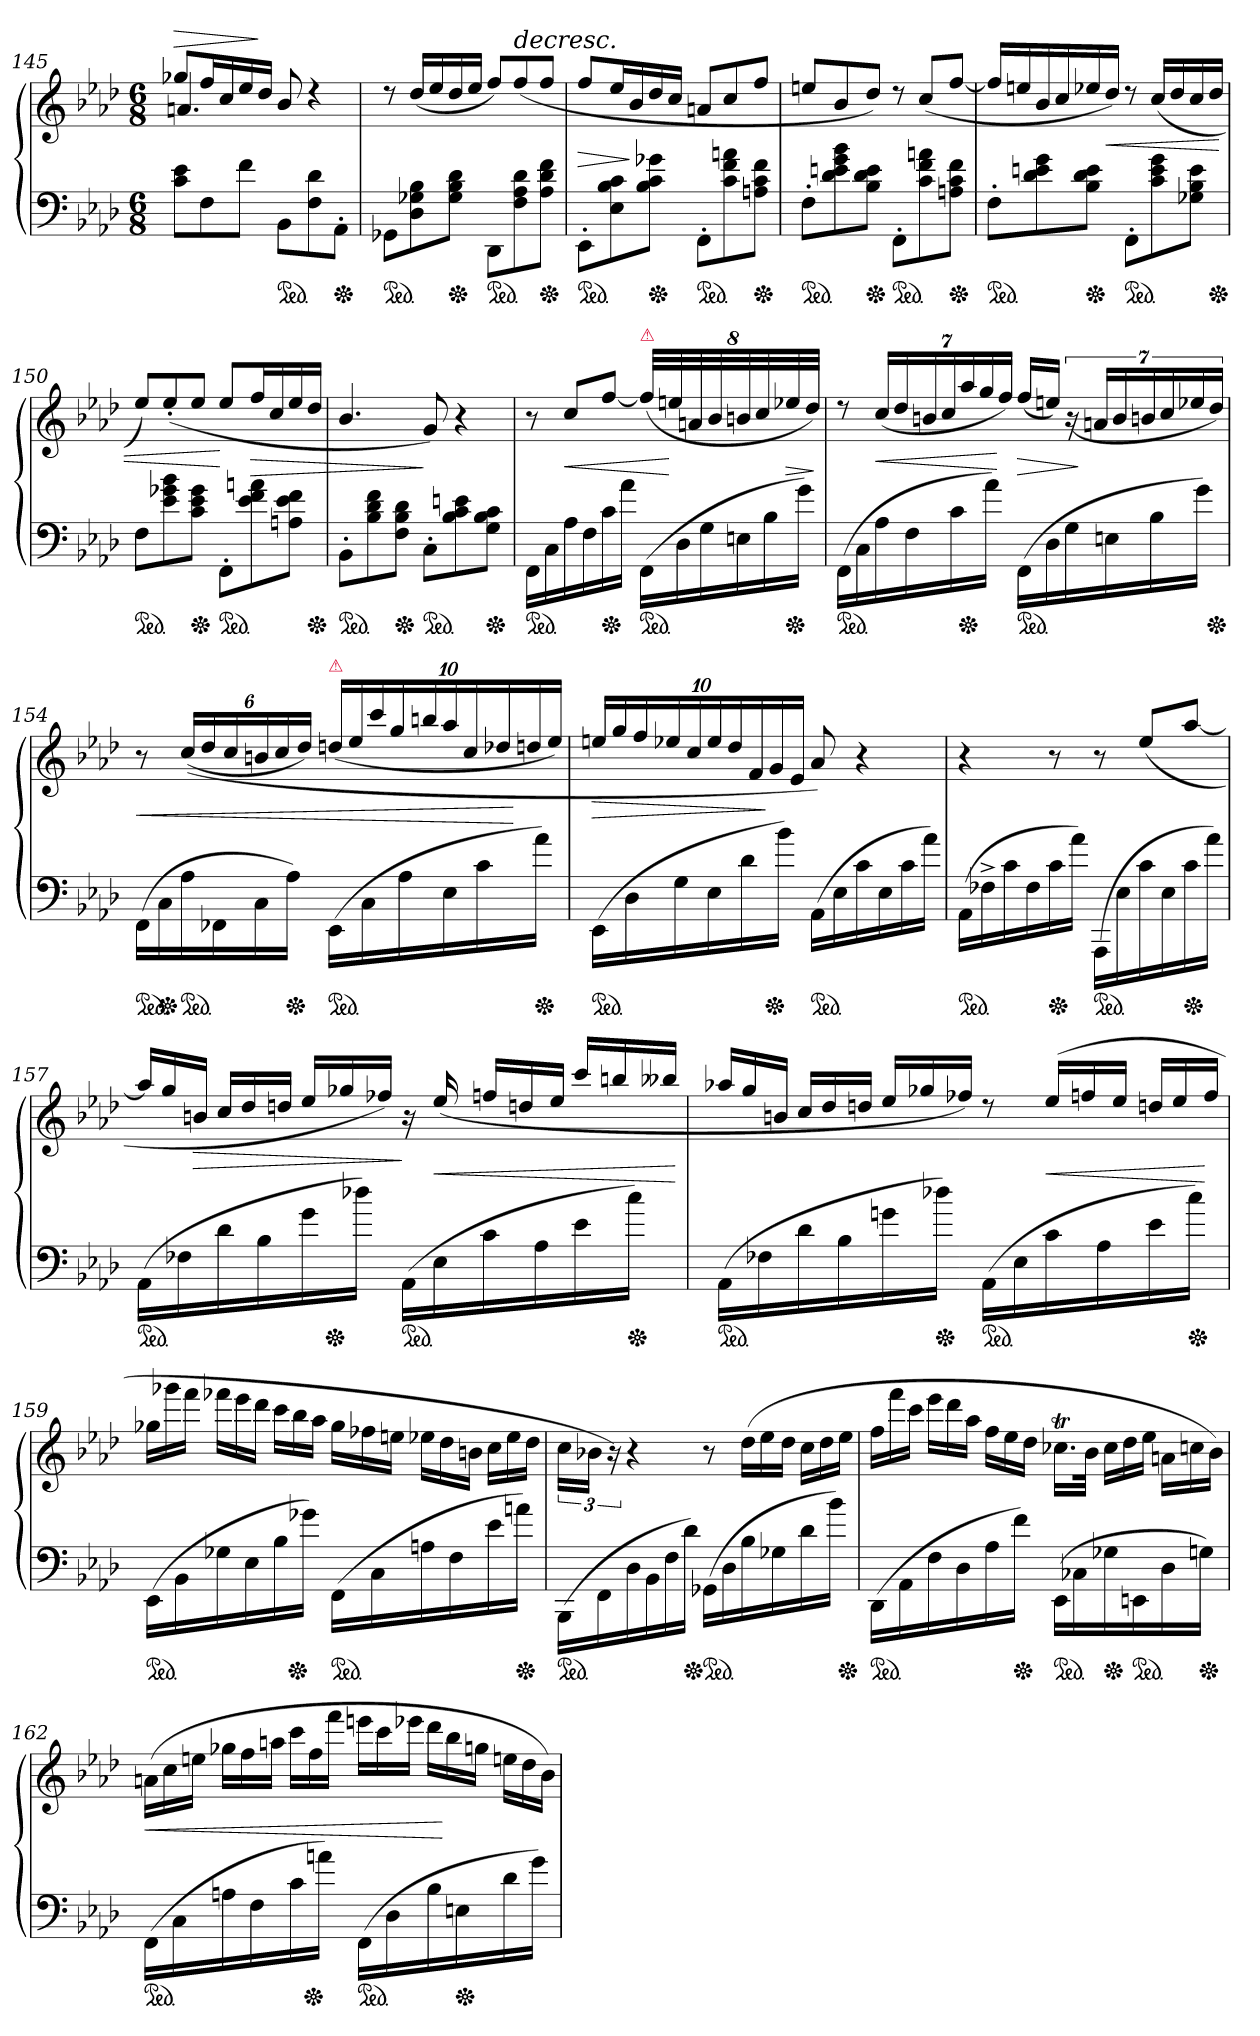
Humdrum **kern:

**kern	**kern	**dynam
*part1	*part1	*part1
*staff2	*staff1	*staff1/2
*clefF4	*clefG2	*
*k[b-e-a-d-]	*k[b-e-a-d-]	*
*M6/8	*M6/8	*
=145	=145	=145
*	*^	*
!	!	!	!LO:HP:a
8c\ 8e-\L	8gg-XL	4.an/	>
8F	16ffL	.	.
.	16cc	.	.
8f\J	16ee-	.	.
.	16dd-JJ	.	]
*ped	*	*	*
8BB-\L	8b-/	4.ryy	.
8F\ 8d-\	4rdd	.	.
*Xped	*	*	*
8AA-'>\J	.	.	.
*	*v	*v	*
=146	=146	=146
*ped	*	*
8GG-XL	8rdd	.
8D- 8G-X 8B-	(>16dd-/LL	.
.	16ee-/	.
*Xped	*	*
8G- 8B- 8d-J	16dd-/	.
.	16ee-/JJ	.
*ped	*	*
8DD-L	8ff/L)	.
!	!	!LO:HP:a
8F 8A- 8d-	(>8ff/	>
*Xped	*	*
8A- 8d- 8fJ	8ff/J	.
=147	=147	=147
*ped	*	*
8EE-'>L	8ff/L	>
8E- 8B- 8c	16ee-/L	.
.	16b-/	]
*Xped	*	*
8B-\ 8c\ 8g-X\J	16dd-/	.
.	16cc/JJ	.
*ped	*	*
8FF'>L	8an/L	.
8c\ 8f\ 8an\	8cc/	.
*Xped	*	*
8An\ 8c\ 8f\J	8ff/J	.
=148	=148	=148
*ped	*	*
8F'>L	8eenL	.
8d-\ 8en\ 8g\ 8b-\	8b-/	.
*Xped	*	*
8B-\ 8d-\ 8e\J	8dd-/J)	.
*ped	*	*
8FF'>L	8rdd	.
8c\ 8f\ 8an\	(>8cc/L	]
*Xped	*	*
8An\ 8c\ 8f\J	[8ff/J	.
=149	=149	=149
*ped	*	*
8F'>L	16ffLL]	.
.	16een	.
8d-\ 8en\ 8g\	16b-/	.
.	16cc/	.
*Xped	*	*
8B-\ 8d-\ 8e\J	16ee-X/	.
.	16dd-/JJ)	<
*ped	*	*
8FF'>L	8rdd	.
8c\ 8e\ 8g\	(>16cc/LL	.
.	16dd-/	.
8G-X\ 8B-\ 8e\J	16cc/	.
*Xped	*	*
.	16dd-/JJ	.
=150	=150	=150
*ped	*	*
8FL	8ee-L)	.
8e-\ 8g-X\ 8b-\	(>8ee-'>/	.
*Xped	*	*
8c\ 8e-\ 8g-\J	8ee-/J	.
*ped	*	*
8FF'>L	8ee-L	[
8e-\ 8f\ 8an\	16ff/L	>
.	16cc/	.
8An\ 8e-\ 8f\J	16ee-/	.
*Xped	*	*
.	16dd-/JJ	.
=151	=151	=151
*ped	*	*
8BB-'>L	4.b-/	.
8B- 8d- 8f	.	.
*Xped	*	*
8F 8B- 8d-J	.	.
*ped	*	*
8C'>L	8g)	]
8B- 8c 8en	4r	.
*Xped	*	*
8G 8B- 8cJ	.	.
=152	=152	=152
*ped	*	*
16FFLL	8r	.
16C	.	.
16A-	8cc/L	<
16F	.	.
*Xped	*	*
16c	[8ffJ	.
16a-\JJ	.	.
!	!LO:TX:a:color=crimson:t=⚠	!
*ped	*	*
(>16FFLL	(<64%3ff/LLL]	.
.	64%3een	[
16D-	.	.
.	64%3an	.
16G	.	.
.	64%3b-	.
16En	64%3bn	.
.	64%3cc	.
16B-	.	.
*Xped	*	*
.	64%3ee-X	>
16gJJ)	.	.
.	64%3dd-JJJ)	.
.	.	]
=153	=153	=153
*ped	*	*
(>16FFLL	8rdd	.
16C	.	.
16A-	(<28cc/LL	<
.	28dd-/	.
16F	.	.
.	28bn/	.
.	28cc/	.
16c	.	.
*Xped	*	*
.	28aa-/	.
.	28gg/	.
16a-JJ)	.	.
.	28ff/JJ)	[
*ped	*	*
(>16FFLL	(<16ff/LL	>
16D-	16een/JJ)	.
16G	(<28r	.
.	28an/LL	]
16En	.	.
.	28b/	.
.	28bn/	.
16B-	.	.
.	28cc/	.
.	28ee-X/	.
16gJJ)	.	.
*Xped	*	*
.	28dd-/JJ)	.
=154	=154	=154
*ped	*	*
(>16FF\LL	8r	<
*Xped	*	*
16C\	.	.
*ped	*	*
16A-\	(<(>24cc/LL	.
.	24dd-/	.
16FF-X\	.	.
.	24cc/	.
16C\	24bn/	.
.	24cc/	.
*Xped	*	*
16A-\JJ)	.	.
.	24dd-/JJ)	.
!	!LO:TX:a:color=crimson:t=⚠	!
*ped	*	*
(>16EE-LL	(<80%3ddn/LL	.
.	80%3ee-/	.
16C	.	.
.	80%3ccc/	.
.	80%3gg/	.
16A-	.	.
.	80%3bbn/	.
16E-	80%3aa-/	.
.	80%3cc/	.
16c	.	.
.	80%3dd-X/	.
.	80%3ddn/	[
*Xped	*	*
16a-JJ)	.	.
.	80%3ee-/JJ)	.
=155	=155	=155
*ped	*	*
(>16EE-LL	80%3een/LL	>
.	80%3gg/	.
16D-	.	.
.	80%3ff/	.
.	80%3ee-X/	.
16G	.	.
.	80%3cc/	.
16E-	80%3ee-/	.
.	80%3dd-/	.
16d-	.	.
.	80%3f/	.
*Xped	*	*
.	80%3g/	]
16b-JJ)	.	.
.	80%3e-/JJ	.
*ped	*	*
(>16AA-LL	8a-)	.
16E-	.	.
16c	4r	.
16E-	.	.
16c	.	.
16a-JJ)	.	.
=156	=156	=156
*ped	*	*
(>16AA-LL	4r	.
16F-X^>	.	.
16c	.	.
16F-	.	.
*Xped	*	*
16c	8r	.
16a-JJ)	.	.
*ped	*	*
(>16AAA-LL	8r	.
16E-	.	.
16c	(>8ee-/L	.
16E-	.	.
*Xped	*	*
16c	[8aa-/J	.
16a-JJ)	.	.
=157	=157	=157
*	*Xtuplet	*
*ped	*	*
(>16AA-LL	24aa-/LL]	.
.	24gg/	.
16F-X	.	.
.	24bn/JJ	>
16d-	24cc/LL	.
.	24dd-/	.
16B-	.	.
.	24ddn/JJ	.
16g\	24ee-/LL	.
*Xped	*	*
.	24gg-X/	.
16dd-XJJ)	.	.
.	24ff-X/JJ)	.
*ped	*	*
(>16AA-LL	16r	]
16E-	(>16ee-/	<
16c	24ffn/LL	.
.	24ddn/	.
16A-	.	.
.	24ee-/JJ	.
16e-\	24ccc/LL	.
.	24bbn/	.
*Xped	*	*
16cc\JJ)	.	.
.	24bb--X/JJ	.
.	.	[
=158	=158	=158
*ped	*	*
(>16AA-LL	24aa-X/LL	.
.	24gg/	.
16F-X	.	.
.	24bn/JJ	.
16d-	24cc/LL	.
.	24dd-/	.
16B-	.	.
.	24ddn/JJ	.
16gn\	24ee-/LL	.
.	24gg-X/	.
*Xped	*	*
16dd-XJJ)	.	.
.	24ff-XJJ)	.
*ped	*	*
(>16AA-LL	8rdd	.
16E-	.	.
16c	(>24ee-/LL	<
.	24ffn/	.
16A-	.	.
.	24ee-/JJ	.
16e-\	24ddn/LL	.
.	24ee-/	.
*Xped	*	*
16cc\JJ)	.	.
.	24ff/JJ	[
=159	=159	=159
*ped	*	*
(>16EE-LL	24gg-XLL	.
.	24ggg-X	.
16BB-	.	.
.	24fffJJ	.
16G-X	24fff-XLL	.
.	24eee-	.
16E-	.	.
.	24ddd-JJ	.
16B-	24cccLL	.
*Xped	*	*
.	24bb-	.
16g-XJJ)	.	.
.	24aa-JJ	.
*ped	*	*
(>16FFLL	24gg-LL	.
.	24ff-X	.
16C	.	.
.	24eenJJ	.
16An	24ee-XLL	.
.	24dd-	.
16F	.	.
.	24bnJJ	.
16e-	24ccLL	.
.	24ee-	.
*Xped	*	*
16anJJ)	.	.
.	24dd-JJ	.
=160	=160	=160
*	*tuplet	*
*ped	*	*
(>16BBB-\LL	24ccLL	.
.	24b-XJJ	.
16FF\	.	.
.	24r)	.
16D-\	4r	.
16BB-\	.	.
16F\	.	.
*Xped	*	*
16d-\JJ)	.	.
*ped	*	*
(>16GG-XLL	8r	.
16D-	.	.
*	*Xtuplet	*
16B-	(>24dd-LL	.
.	24ee-	.
16G-X	.	.
.	24dd-JJ	.
16d-	24ccLL	.
.	24dd-	.
16b-JJ)	.	.
*Xped	*	*
.	24ee-JJ	.
=161	=161	=161
*ped	*	*
(>16DD-LL	24ffLL	.
.	24fff	.
16AA-	.	.
.	24cccJJ	.
16F	24eee-LL	.
.	24ddd-	.
16D-	.	.
.	24aa-JJ	.
16A-	24ffLL	.
.	24ee-	.
*Xped	*	*
16fJJ)	.	.
.	24dd-JJ	.
*ped	*	*
(>16EE-\LL	16.cc-XTLL	.
16C-X\	.	.
.	32b-JJk	.
*Xped	*	*
16G-X\	24cc-LL	.
.	24dd-	.
*ped	*	*
16EEn\	.	.
.	24ee-JJ	.
16D-\	24anLL	.
.	24ccn	.
*Xped	*	*
16Gn\JJ)	.	.
.	24b-JJ)	.
=162	=162	=162
*ped	*	*
(>16FFLL	(>24anLL	<
.	24cc	.
16C	.	.
.	24eenJJ	.
16An	24gg-XLL	.
.	24ff	.
16F	.	.
.	24aanJJ	.
16c	24cccLL	.
*Xped	*	*
.	24ff	.
16anJJ)	.	.
.	24fffJJ	.
*ped	*	*
(>16FFLL	24eeenLL	.
.	24ccc	.
16D-	.	.
.	24eee-XJJ	.
16B-	24ddd-LL	.
.	24bb-	[
*Xped	*	*
16En	.	.
.	24ggnJJ	.
16d-	24eenLL	.
.	24dd-	.
16gJJ)	.	.
.	24b-JJ)	.
=	=	=
*-	*-	*-
